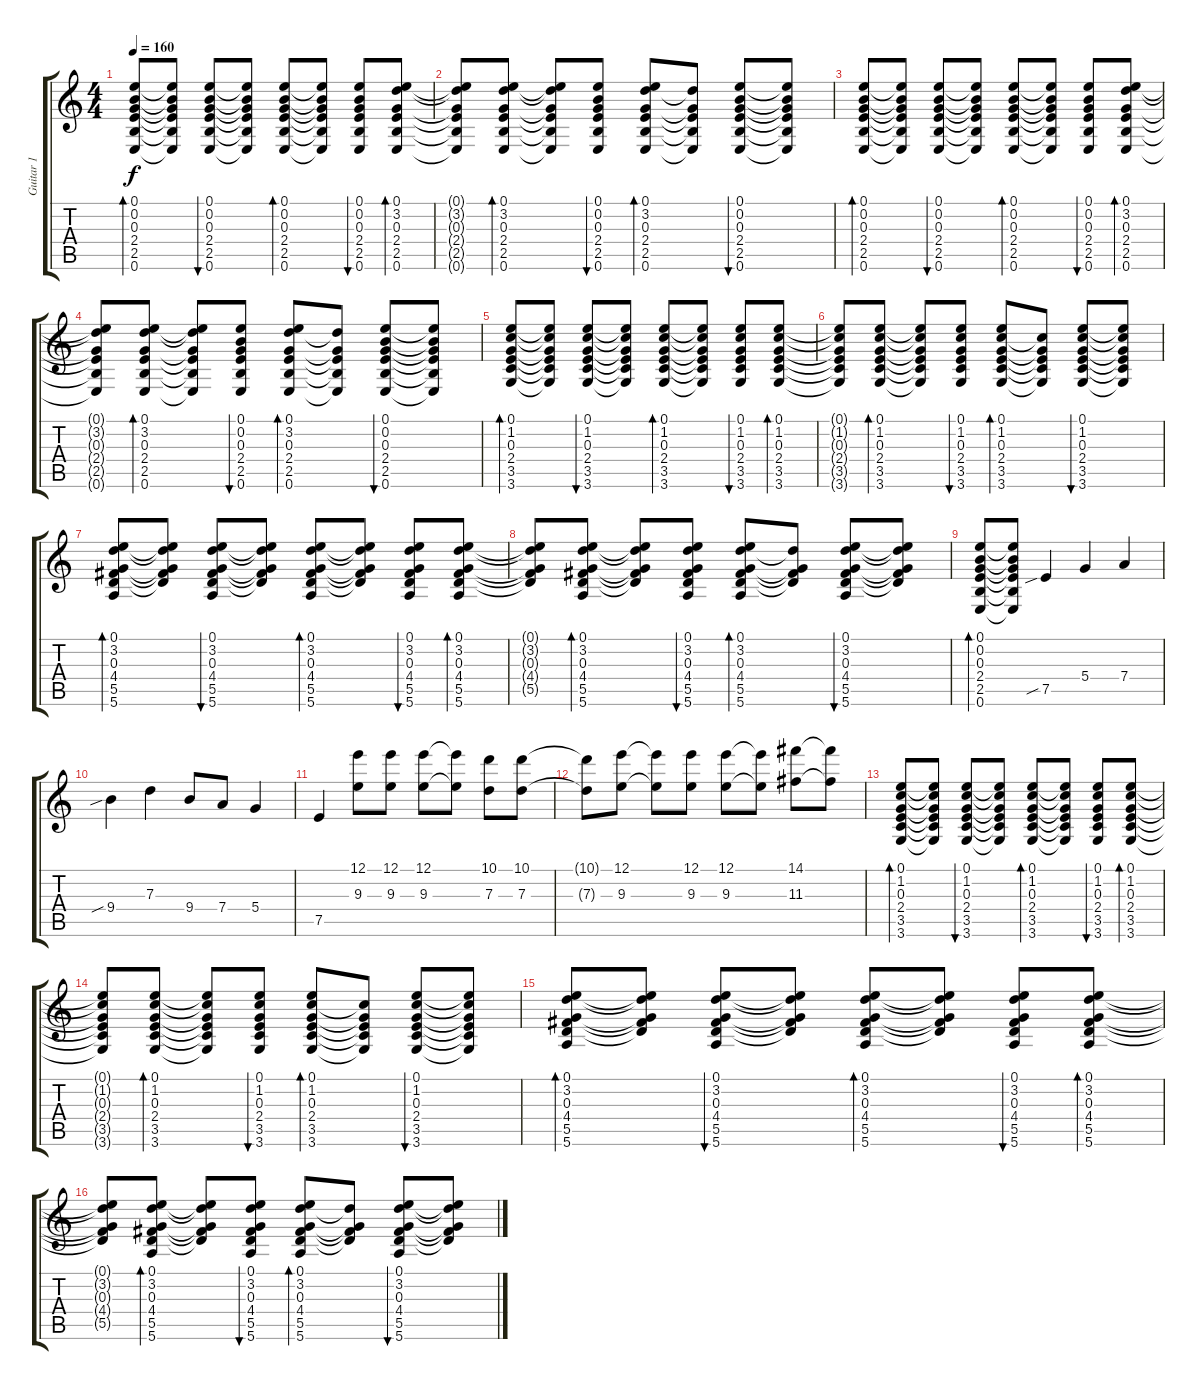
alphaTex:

\track ("Guitar 1" "Guitar 1") {instrument acousticguitarnylon}
\staff {score tabs}
\tuning (E4 B3 G3 D3 A2 E2) {hide}
\ts (4 4)
\tempo 160
\clef g2
\ks c
(0.1 0.2 0.3 2.4 2.5 0.6).8{bd 60 dy f} (0.1{t} 0.2{t} 0.3{t} 2.4{t} 2.5{t} 0.6{t}).8 (0.1 0.2 0.3 2.4 2.5 0.6).8{bu 60} (0.1{t} 0.2{t} 0.3{t} 2.4{t} 2.5{t} 0.6{t}).8 (0.1 0.2 0.3 2.4 2.5 0.6).8{bd 60} (0.1{t} 0.2{t} 0.3{t} 2.4{t} 2.5{t} 0.6{t}).8 (0.1 0.2 0.3 2.4 2.5 0.6).8{bu 60} (0.1 3.2 0.3 2.4 2.5 0.6).8{bd 60} |
(0.1{t} 3.2{t} 0.3{t} 2.4{t} 2.5{t} 0.6{t}).8 (0.1 3.2 0.3 2.4 2.5 0.6).8{bd 60} (0.1{t} 3.2{t} 0.3{t} 2.4{t} 2.5{t} 0.6{t}).8 (0.1 0.2 0.3 2.4 2.5 0.6).8{bu 60} (0.1 3.2 0.3 2.4 2.5 0.6).8{bd 60} (3.2{t} 0.3{t} 2.4{t} 2.5{t} 0.6{t}).8 (0.1 0.2 0.3 2.4 2.5 0.6).8{bu 60} (0.1{t} 0.2{t} 0.3{t} 2.4{t} 2.5{t} 0.6{t}).8 |
(0.1 0.2 0.3 2.4 2.5 0.6).8{bd 60} (0.1{t} 0.2{t} 0.3{t} 2.4{t} 2.5{t} 0.6{t}).8 (0.1 0.2 0.3 2.4 2.5 0.6).8{bu 60} (0.1{t} 0.2{t} 0.3{t} 2.4{t} 2.5{t} 0.6{t}).8 (0.1 0.2 0.3 2.4 2.5 0.6).8{bd 60} (0.1{t} 0.2{t} 0.3{t} 2.4{t} 2.5{t} 0.6{t}).8 (0.1 0.2 0.3 2.4 2.5 0.6).8{bu 60} (0.1 3.2 0.3 2.4 2.5 0.6).8{bd 60} |
(0.1{t} 3.2{t} 0.3{t} 2.4{t} 2.5{t} 0.6{t}).8 (0.1 3.2 0.3 2.4 2.5 0.6).8{bd 60} (0.1{t} 3.2{t} 0.3{t} 2.4{t} 2.5{t} 0.6{t}).8 (0.1 0.2 0.3 2.4 2.5 0.6).8{bu 60} (0.1 3.2 0.3 2.4 2.5 0.6).8{bd 60} (3.2{t} 0.3{t} 2.4{t} 2.5{t} 0.6{t}).8 (0.1 0.2 0.3 2.4 2.5 0.6).8{bu 60} (0.1{t} 0.2{t} 0.3{t} 2.4{t} 2.5{t} 0.6{t}).8 |
(0.1 1.2 0.3 2.4 3.5 3.6).8{bd 60} (0.1{t} 1.2{t} 0.3{t} 2.4{t} 3.5{t} 3.6{t}).8 (0.1 1.2 0.3 2.4 3.5 3.6).8{bu 60} (0.1{t} 1.2{t} 0.3{t} 2.4{t} 3.5{t} 3.6{t}).8 (0.1 1.2 0.3 2.4 3.5 3.6).8{bd 60} (0.1{t} 1.2{t} 0.3{t} 2.4{t} 3.5{t} 3.6{t}).8 (0.1 1.2 0.3 2.4 3.5 3.6).8{bu 60} (0.1 1.2 0.3 2.4 3.5 3.6).8{bd 60} |
(0.1{t} 1.2{t} 0.3{t} 2.4{t} 3.5{t} 3.6{t}).8 (0.1 1.2 0.3 2.4 3.5 3.6).8{bd 60} (0.1{t} 1.2{t} 0.3{t} 2.4{t} 3.5{t} 3.6{t}).8 (0.1 1.2 0.3 2.4 3.5 3.6).8{bu 60} (0.1 1.2 0.3 2.4 3.5 3.6).8{bd 60} (1.2{t} 0.3{t} 2.4{t} 3.5{t} 3.6{t}).8 (0.1 1.2 0.3 2.4 3.5 3.6).8{bu 60} (0.1{t} 1.2{t} 0.3{t} 2.4{t} 3.5{t} 3.6{t}).8 |
(0.1 3.2 0.3 4.4 5.5 5.6).8{bd 60} (0.1{t} 3.2{t} 0.3{t} 4.4{t} 5.5{t}).8 (0.1 3.2 0.3 4.4 5.5 5.6).8{bu 60} (0.1{t} 3.2{t} 0.3{t} 4.4{t} 5.5{t}).8 (0.1 3.2 0.3 4.4 5.5 5.6).8{bd 60} (0.1{t} 3.2{t} 0.3{t} 4.4{t} 5.5{t}).8 (0.1 3.2 0.3 4.4 5.5 5.6).8{bu 60} (0.1 3.2 0.3 4.4 5.5 5.6).8{bd 60} |
(0.1{t} 3.2{t} 0.3{t} 4.4{t} 5.5{t}).8 (0.1 3.2 0.3 4.4 5.5 5.6).8{bd 60} (0.1{t} 3.2{t} 0.3{t} 4.4{t} 5.5{t}).8 (0.1 3.2 0.3 4.4 5.5 5.6).8{bu 60} (0.1 3.2 0.3 4.4 5.5 5.6).8{bd 60} (3.2{t} 0.3{t} 4.4{t} 5.5{t}).8 (0.1 3.2 0.3 4.4 5.5 5.6).8{bu 60} (0.1{t} 3.2{t} 0.3{t} 4.4{t} 5.5{t}).8 |
(0.1 0.2 0.3 2.4 2.5 0.6).8{bd 60} (0.1{t} 0.2{t} 0.3{t} 2.4{t} 2.5{t} 0.6{t}).8 7.5{sib}.4 5.4.4 7.4.4 |
9.4{sib}.4 7.3.4 9.4.8 7.4.8 5.4.4 |
7.5.4 (12.1 9.3).8 (12.1 9.3).8 (12.1 9.3).8 (12.1{t} 9.3{t}).8 (10.1 7.3).8 (10.1 7.3).8 |
(10.1{t} 7.3{t}).8 (12.1 9.3).8 (12.1{t} 9.3{t}).8 (12.1 9.3).8 (12.1 9.3).8 (12.1{t} 9.3{t}).8 (14.1 11.3).8 (14.1{t} 11.3{t}).8 |
(0.1 1.2 0.3 2.4 3.5 3.6).8{bd 60} (0.1{t} 1.2{t} 0.3{t} 2.4{t} 3.5{t} 3.6{t}).8 (0.1 1.2 0.3 2.4 3.5 3.6).8{bu 60} (0.1{t} 1.2{t} 0.3{t} 2.4{t} 3.5{t} 3.6{t}).8 (0.1 1.2 0.3 2.4 3.5 3.6).8{bd 60} (0.1{t} 1.2{t} 0.3{t} 2.4{t} 3.5{t} 3.6{t}).8 (0.1 1.2 0.3 2.4 3.5 3.6).8{bu 60} (0.1 1.2 0.3 2.4 3.5 3.6).8{bd 60} |
(0.1{t} 1.2{t} 0.3{t} 2.4{t} 3.5{t} 3.6{t}).8 (0.1 1.2 0.3 2.4 3.5 3.6).8{bd 60} (0.1{t} 1.2{t} 0.3{t} 2.4{t} 3.5{t} 3.6{t}).8 (0.1 1.2 0.3 2.4 3.5 3.6).8{bu 60} (0.1 1.2 0.3 2.4 3.5 3.6).8{bd 60} (1.2{t} 0.3{t} 2.4{t} 3.5{t} 3.6{t}).8 (0.1 1.2 0.3 2.4 3.5 3.6).8{bu 60} (0.1{t} 1.2{t} 0.3{t} 2.4{t} 3.5{t} 3.6{t}).8 |
(0.1 3.2 0.3 4.4 5.5 5.6).8{bd 60} (0.1{t} 3.2{t} 0.3{t} 4.4{t} 5.5{t}).8 (0.1 3.2 0.3 4.4 5.5 5.6).8{bu 60} (0.1{t} 3.2{t} 0.3{t} 4.4{t} 5.5{t}).8 (0.1 3.2 0.3 4.4 5.5 5.6).8{bd 60} (0.1{t} 3.2{t} 0.3{t} 4.4{t} 5.5{t}).8 (0.1 3.2 0.3 4.4 5.5 5.6).8{bu 60} (0.1 3.2 0.3 4.4 5.5 5.6).8{bd 60} |
(0.1{t} 3.2{t} 0.3{t} 4.4{t} 5.5{t}).8 (0.1 3.2 0.3 4.4 5.5 5.6).8{bd 60} (0.1{t} 3.2{t} 0.3{t} 4.4{t} 5.5{t}).8 (0.1 3.2 0.3 4.4 5.5 5.6).8{bu 60} (0.1 3.2 0.3 4.4 5.5 5.6).8{bd 60} (3.2{t} 0.3{t} 4.4{t} 5.5{t}).8 (0.1 3.2 0.3 4.4 5.5 5.6).8{bu 60} (0.1{t} 3.2{t} 0.3{t} 4.4{t} 5.5{t}).8
